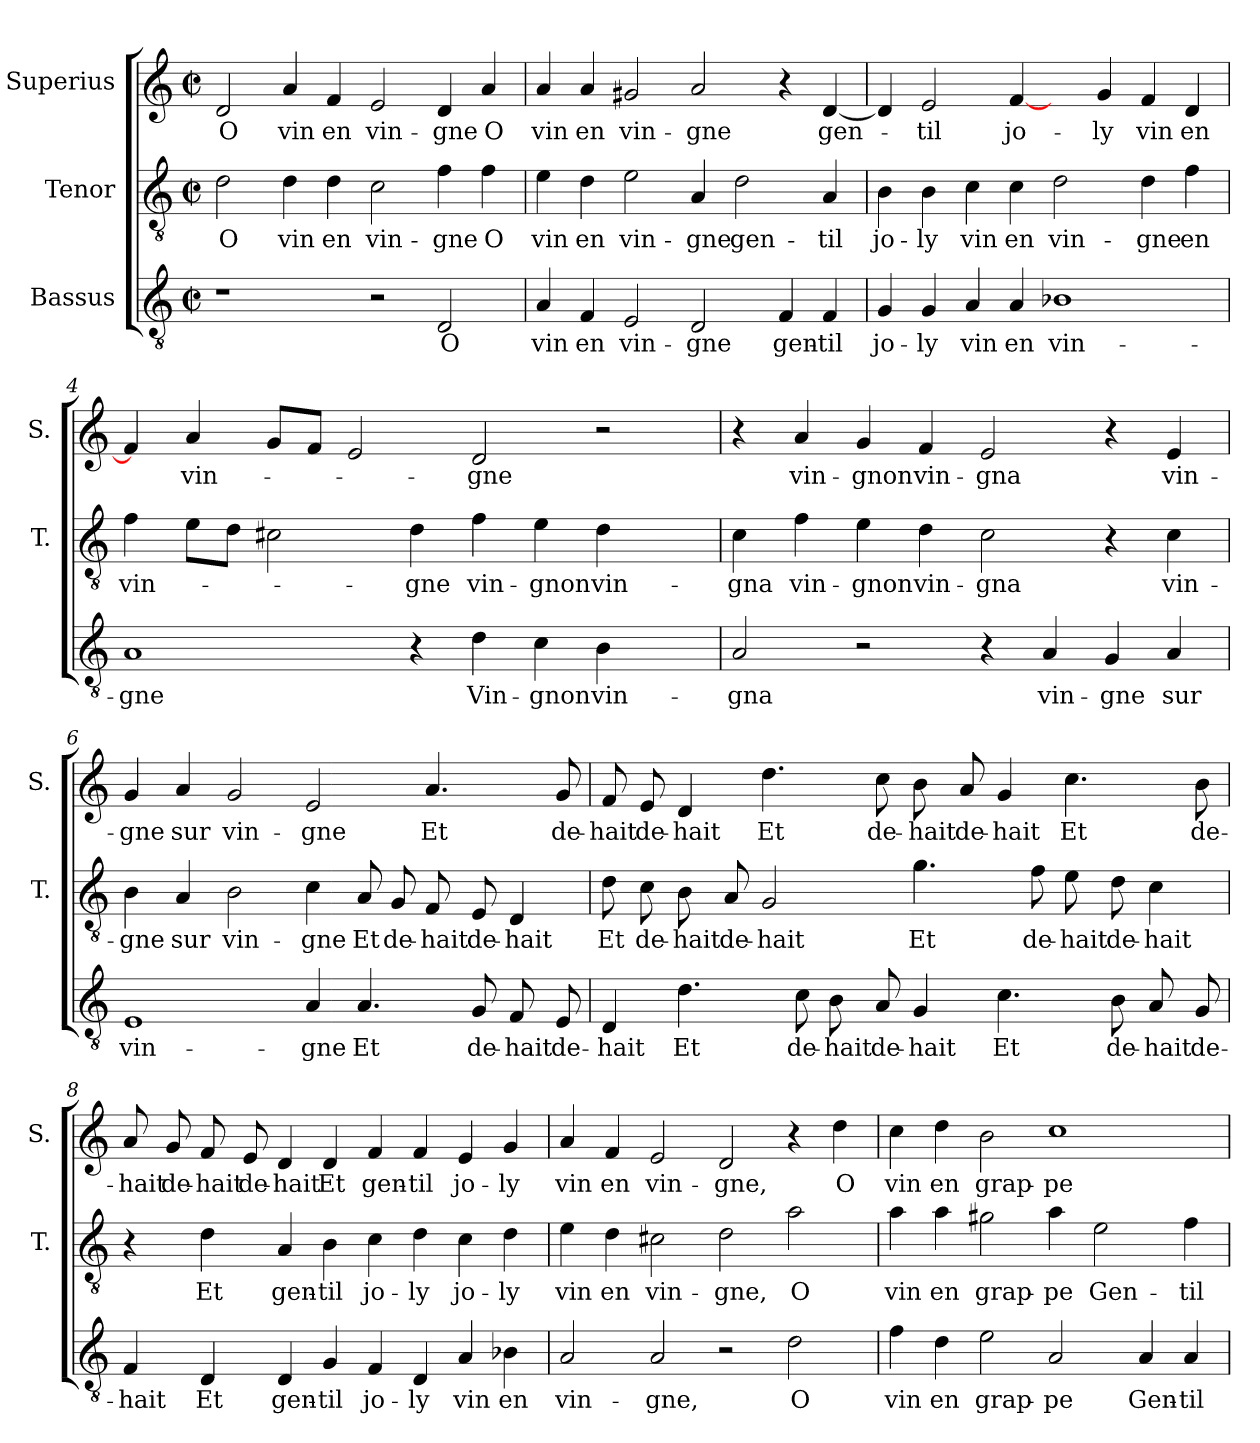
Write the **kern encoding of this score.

**kern	**text	**kern	**text	**kern	**text
*part3	*part3	*part2	*part2	*part1	*part1
*staff3	*staff3	*staff2	*staff2	*staff1	*staff1
*I"Bassus	*	*I"Tenor	*	*I"Superius	*
*	*	*I'T.	*	*I'S.	*
*clefGv2	*	*clefGv2	*	*clefG2	*
*k[]	*	*k[]	*	*k[]	*
*C:	*	*C:	*	*C:	*
*M2/2	*	*M2/2	*	*M2/2	*
*met(c|)	*	*met(c|)	*	*met(c|)	*
=1	=1	=1	=1	=1	=1
1r	.	2d\	O	2d/	O
.	.	4d\	vin	4a/	vin
.	.	4d\	en	4f/	en
2r	.	2c\	vin-	2e/	vin-
2D/	O	4f\	-gne	4d/	-gne
.	.	4f\	O	4a/	O
=2	=2	=2	=2	=2	=2
4A/	vin	4e\	vin	4a/	vin
4F/	en	4d\	en	4a/	en
2E/	vin-	2e\	vin-	2g#X/	vin-
2D/	-gne	4A/	-gne	2a/	-gne
.	.	2d\	gen-	.	.
4F/	gen-	.	.	4r	.
4F/	-til	4A/	-til	[4d/	gen-
=3	=3	=3	=3	=3	=3
4G/	jo-	4B\	jo-	4d/]	.
4G/	-ly	4B\	-ly	2e/	-til
4A/	vin	4c\	vin	.	.
4A/	en	4c\	en	[4f/	jo-
1B-X\	vin-	2d\	vin-	4ryy	.
.	.	.	.	4g/	-ly
.	.	4d\	-gne	4f/	vin
.	.	4f\	en	4d/	en
=4	=4	=4	=4	=4	=4
1A/	-gne	4f\	vin-	4f/]	.
.	.	8e\L	.	4a/	vin-
.	.	8d\J	.	.	.
.	.	2c#X\	.	8g/L	.
.	.	.	.	8f/J	.
.	.	.	.	2e/	.
4r	.	4d\	-gne	.	.
4d\	Vin-	4f\	vin-	2d/	-gne
4c\	-gnon	4e\	-gnon	.	.
4B\	vin-	4d\	vin-	2r	.
4ryy	.	4ryy	.	.	.
!!LO:LB:g=z
=5	=5	=5	=5	=5	=5
2A/	-gna	4c\	-gna	4r	.
.	.	4f\	vin-	4a/	vin-
2r	.	4e\	-gnon	4g/	-gnon
.	.	4d\	vin-	4f/	vin-
4r	.	2c\	-gna	2e/	-gna
4A/	vin-	.	.	.	.
4G/	-gne	4r	.	4r	.
4A/	sur	4c\	vin-	4e/	vin-
=6	=6	=6	=6	=6	=6
1E/	vin-	4B\	-gne	4g/	-gne
.	.	4A/	sur	4a/	sur
.	.	2B\	vin-	2g/	vin-
4A/	-gne	4c\	-gne	2e/	-gne
4.A/	Et	8A/	Et	.	.
.	.	8G/	de-	.	.
.	.	8F/	-hait	4.a/	Et
8G/	de-	8E/	de-	.	.
8F/	-hait	4D/	-hait	.	.
8E/	de-	.	.	8g/	de-
=7	=7	=7	=7	=7	=7
4D/	-hait	8d\	Et	8f/	-hait
.	.	8c\	de-	8e/	de-
4.d\	Et	8B\	-hait	4d/	-hait
.	.	8A/	de-	.	.
.	.	2G/	-hait	4.dd\	Et
8c\	de-	.	.	.	.
8B\	-hait	.	.	.	.
8A/	de-	.	.	8cc\	de-
4G/	-hait	4.g\	Et	8b\	-hait
.	.	.	.	8a/	de-
4.c\	Et	.	.	4g/	-hait
.	.	8f\	de-	.	.
.	.	8e\	-hait	4.cc\	Et
8B\	de-	8d\	de-	.	.
8A/	-hait	4c\	-hait	.	.
8G/	de-	.	.	8b\	de-
!!LO:LB:g=z
=8	=8	=8	=8	=8	=8
4F/	-hait	4r	.	8a/	-hait
.	.	.	.	8g/	de-
4D/	Et	4d\	Et	8f/	-hait
.	.	.	.	8e/	de-
4D/	gen-	4A/	gen-	4d/	-hait
4G/	-til	4B\	-til	4d/	Et
4F/	jo-	4c\	jo-	4f/	gen-
4D/	-ly	4d\	-ly	4f/	-til
4A/	vin	4c\	jo-	4e/	jo-
4B-X\	en	4d\	-ly	4g/	-ly
=9	=9	=9	=9	=9	=9
2A/	vin-	4e\	vin	4a/	vin
.	.	4d\	en	4f/	en
2A/	-gne,	2c#X\	vin-	2e/	vin-
2r	.	2d\	-gne,	2d/	-gne,
2d\	O	2a\	O	4r	.
.	.	.	.	4dd\	O
=10	=10	=10	=10	=10	=10
4f\	vin	4a\	vin	4cc\	vin
4d\	en	4a\	en	4dd\	en
2e\	grap-	2g#X\	grap-	2b\	grap-
2A/	-pe	4a\	-pe	1cc\	-pe
.	.	2e\	Gen-	.	.
4A/	Gen-	.	.	.	.
4A/	-til	4f\	-til	.	.
=	=	=	=	=	=
*-	*-	*-	*-	*-	*-
